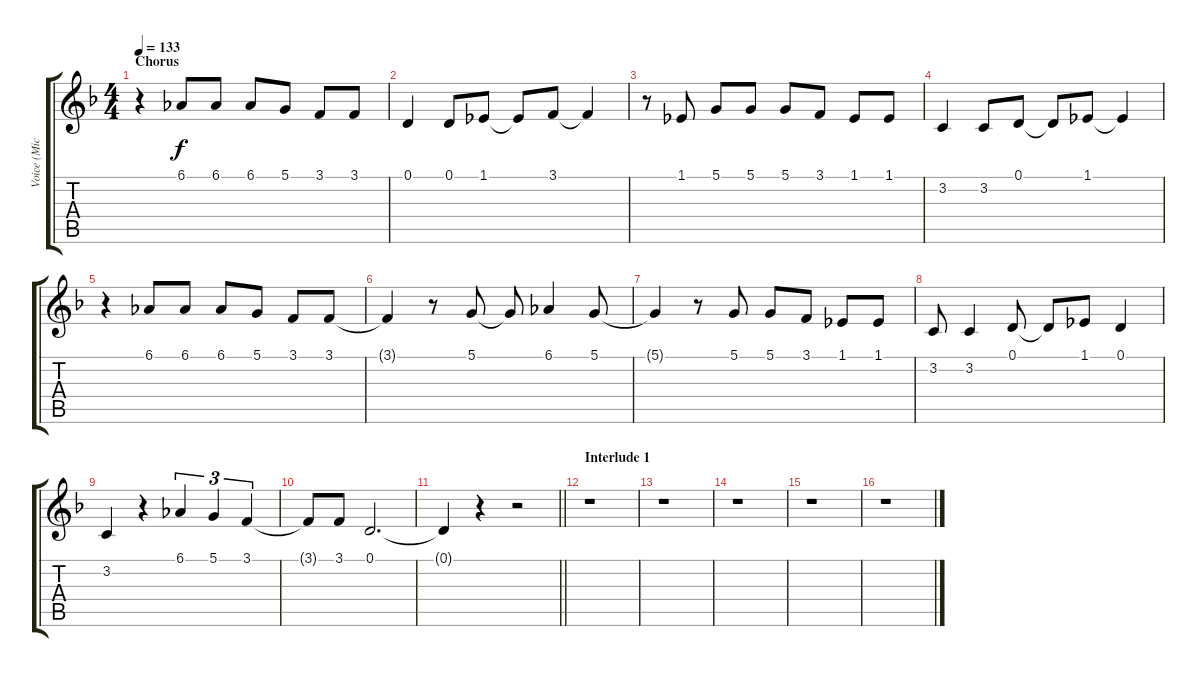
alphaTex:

\track ("Voice (Michael Poulsen)" "Voice (Mic") {instrument choiraahs}
\staff {score tabs}
\tuning (D4 A3 F3 C3 G2 D2) {hide}
\ts (4 4)
\section ("" "Chorus")
\tempo 133
\clef g2
\ks f
r.4{dy f} 6.1.8 6.1.8 6.1.8 5.1.8 3.1.8 3.1.8 |
0.1.4 0.1.8 1.1.8 1.1{t}.8 3.1.8 3.1{t}.4 |
r.8 1.1.8 5.1.8 5.1.8 5.1.8 3.1.8 1.1.8 1.1.8 |
3.2.4 3.2.8 0.1.8 0.1{t}.8 1.1.8 1.1{t}.4 |
r.4 6.1.8 6.1.8 6.1.8 5.1.8 3.1.8 3.1.8 |
3.1{t}.4 r.8 5.1.8 5.1{t}.8 6.1.4 5.1.8 |
5.1{t}.4 r.8 5.1.8 5.1.8 3.1.8 1.1.8 1.1.8 |
3.2.8 3.2.4 0.1.8 0.1{t}.8 1.1.8 0.1.4 |
3.2.4 r.4 6.1.4{tu (3 2)} 5.1.4{tu (3 2)} 3.1.4{tu (3 2)} |
3.1{t}.8 3.1.8 0.1.2{d} |
\barLineRight lightlight
0.1{t}.4 r.4 r.2 |
\section ("" "Interlude 1")
r.1 |
r.1 |
r.1 |
r.1 |
r.1
